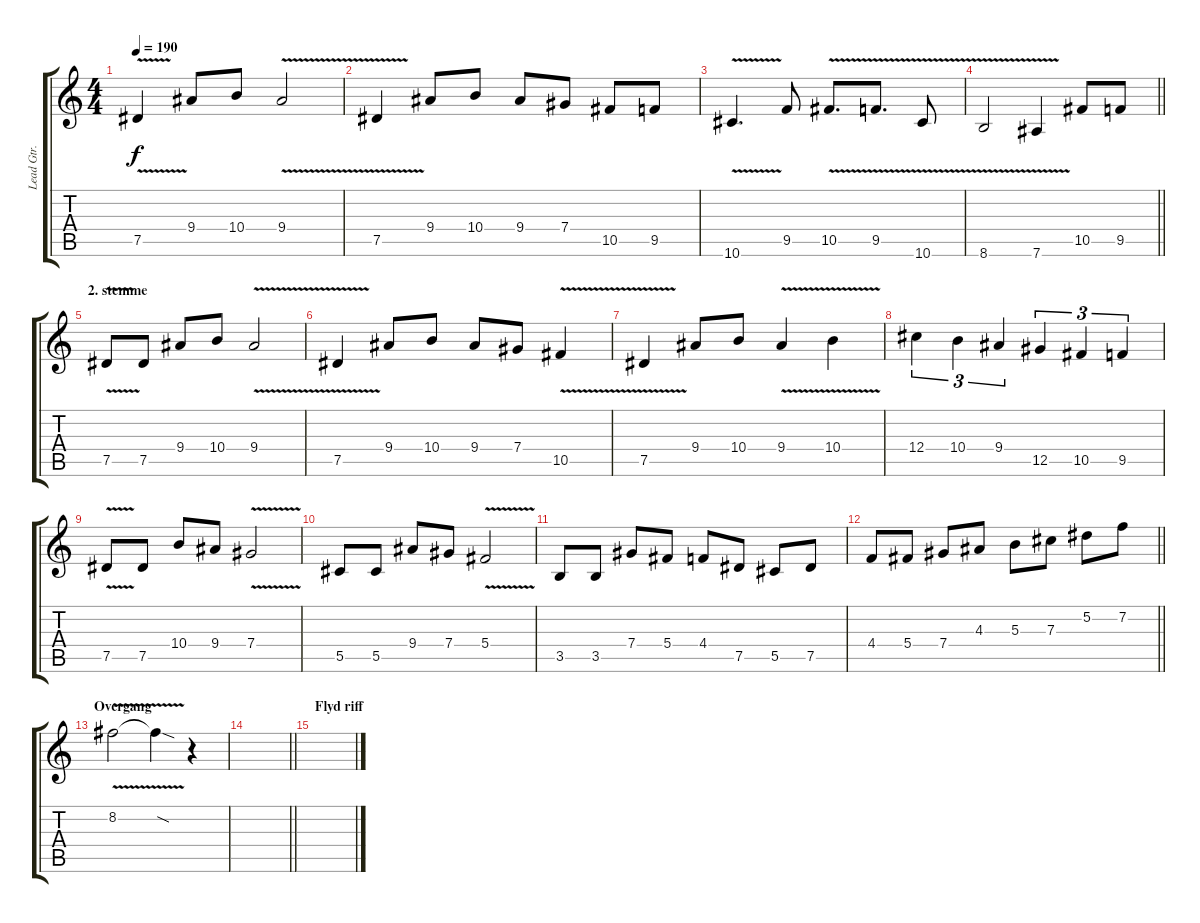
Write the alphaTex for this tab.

\track ("Lead Gtr." "Lead Gtr.") {instrument distortionguitar}
\staff {score tabs}
\tuning (Eb4 Bb3 Gb3 Db3 Ab2 Eb2) {hide}
\ts (4 4)
\tempo 190
\clef g2
\ks c
7.5{v}.4{dy f} 9.4.8 10.4.8 9.4{v}.2 |
7.5{v}.4 9.4.8 10.4.8 9.4.8 7.4.8 10.5.8 9.5.8 |
10.6{v}.4{d} 9.5.8 10.5{v}.8{d} 9.5{v}.8{d} 10.6{v}.8 |
\barLineRight lightlight
8.6{v}.2 7.6{v}.4 10.5.8 9.5.8 |
\section ("" "2. stemme")
7.5{v}.8 7.5.8 9.4.8 10.4.8 9.4{v}.2 |
7.5{v}.4 9.4.8 10.4.8 9.4.8 7.4.8 10.5{v}.4 |
7.5{v}.4 9.4.8 10.4.8 9.4{v}.4 10.4{v}.4 |
12.4.4{tu (3 2)} 10.4.4{tu (3 2)} 9.4.4{tu (3 2)} 12.5.4{tu (3 2)} 10.5.4{tu (3 2)} 9.5.4{tu (3 2)} |
7.5{v}.8 7.5.8 10.4.8 9.4.8 7.4{v}.2 |
5.5.8 5.5.8 9.4.8 7.4.8 5.4{v}.2 |
3.5.8 3.5.8 7.4.8 5.4.8 4.4.8 7.5.8 5.5.8 7.5.8 |
\barLineRight lightlight
4.4.8 5.4.8 7.4.8 4.3.8 5.3.8 7.3.8 5.2.8 7.2.8 |
\section ("" "Overgang")
8.2{v}.2 8.2{sod t}.4 r.4 |
\barLineRight lightlight
|
\section ("" "Flyd riff")
